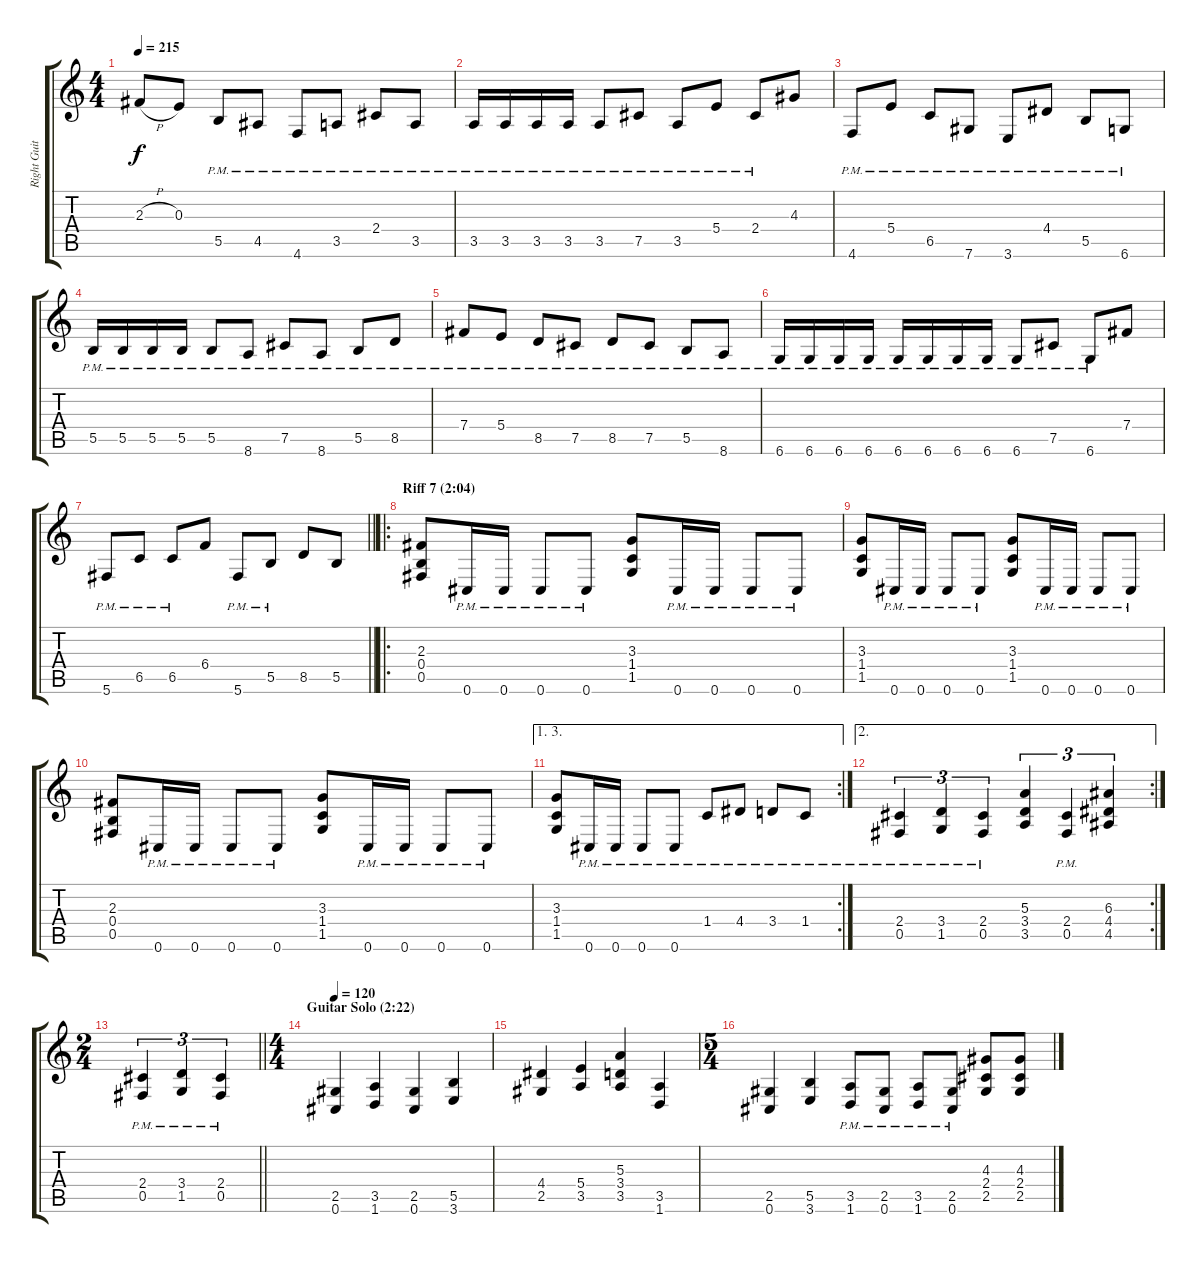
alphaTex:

\track ("Right Guitar" "Right Guit") {instrument overdrivenguitar}
\staff {score tabs}
\tuning (Db4 Ab3 E3 B2 Gb2 Db2) {hide}
\ts (4 4)
\tempo 215
\clef g2
\ks c
2.3{h}.8{dy f} 0.3.8 5.5{pm}.8 4.5{pm}.8 4.6{pm}.8 3.5{pm}.8 2.4{pm}.8 3.5{pm}.8 |
3.5{pm}.16 3.5{pm}.16 3.5{pm}.16 3.5{pm}.16 3.5{pm}.8 7.5{pm}.8 3.5{pm}.8 5.4{pm}.8 2.4{pm}.8 4.3.8 |
4.6{pm}.8 5.4{pm}.8 6.5{pm}.8 7.6{pm}.8 3.6{pm}.8 4.4{pm}.8 5.5{pm}.8 6.6{pm}.8 |
5.5{pm}.16 5.5{pm}.16 5.5{pm}.16 5.5{pm}.16 5.5{pm}.8 8.6{pm}.8 7.5{pm}.8 8.6{pm}.8 5.5{pm}.8 8.5{pm}.8 |
7.4{pm}.8 5.4{pm}.8 8.5{pm}.8 7.5{pm}.8 8.5{pm}.8 7.5{pm}.8 5.5{pm}.8 8.6{pm}.8 |
6.6{pm}.16 6.6{pm}.16 6.6{pm}.16 6.6{pm}.16 6.6{pm}.16 6.6{pm}.16 6.6{pm}.16 6.6{pm}.16 6.6{pm}.8 7.5{pm}.8 6.6{pm}.8 7.4.8 |
\barLineRight lightlight
5.6{pm}.8 6.5{pm}.8 6.5{pm}.8 6.4.8 5.6{pm}.8 5.5{pm}.8 8.5.8 5.5.8 |
\ro
\section ("" "Riff 7 (2:04)")
(2.3 0.4 0.5).8 0.6{pm}.16 0.6{pm}.16 0.6{pm}.8 0.6{pm}.8 (3.3 1.4 1.5).8 0.6{pm}.16 0.6{pm}.16 0.6{pm}.8 0.6{pm}.8 |
(3.3 1.4 1.5).8 0.6{pm}.16 0.6{pm}.16 0.6{pm}.8 0.6{pm}.8 (3.3 1.4 1.5).8 0.6{pm}.16 0.6{pm}.16 0.6{pm}.8 0.6{pm}.8 |
(2.3 0.4 0.5).8 0.6{pm}.16 0.6{pm}.16 0.6{pm}.8 0.6{pm}.8 (3.3 1.4 1.5).8 0.6{pm}.16 0.6{pm}.16 0.6{pm}.8 0.6{pm}.8 |
\ae (1 3)
\rc 2
(3.3 1.4 1.5).8 0.6{pm}.16 0.6{pm}.16 0.6{pm}.8 0.6{pm}.8 1.4{pm}.8 4.4{pm}.8 3.4{pm}.8 1.4{pm}.8 |
\ae 2
\rc 2
(2.4{pm} 0.5{pm}).4{tu (3 2)} (3.4{pm} 1.5{pm}).4{tu (3 2)} (2.4{pm} 0.5{pm}).4{tu (3 2)} (5.3 3.4 3.5).4{tu (3 2)} (2.4{pm} 0.5{pm}).4{tu (3 2)} (6.3 4.4 4.5).4{tu (3 2)} |
\ts (2 4)
\barLineRight lightlight
(2.4{pm} 0.5{pm}).4{tu (3 2)} (3.4{pm} 1.5{pm}).4{tu (3 2)} (2.4{pm} 0.5{pm}).4{tu (3 2)} |
\ts (4 4)
\section ("" "Guitar Solo (2:22)")
\tempo 120
(2.5 0.6).4 (3.5 1.6).4 (2.5 0.6).4 (5.5 3.6).4 |
(4.4 2.5).4 (5.4 3.5).4 (5.3 3.4 3.5).4 (3.5 1.6).4 |
\ts (5 4)
(2.5 0.6).4 (5.5 3.6).4 (3.5{pm} 1.6{pm}).8 (2.5{pm} 0.6{pm}).8 (3.5{pm} 1.6{pm}).8 (2.5{pm} 0.6{pm}).8 (4.3 2.4 2.5).8 (4.3 2.4 2.5).8
